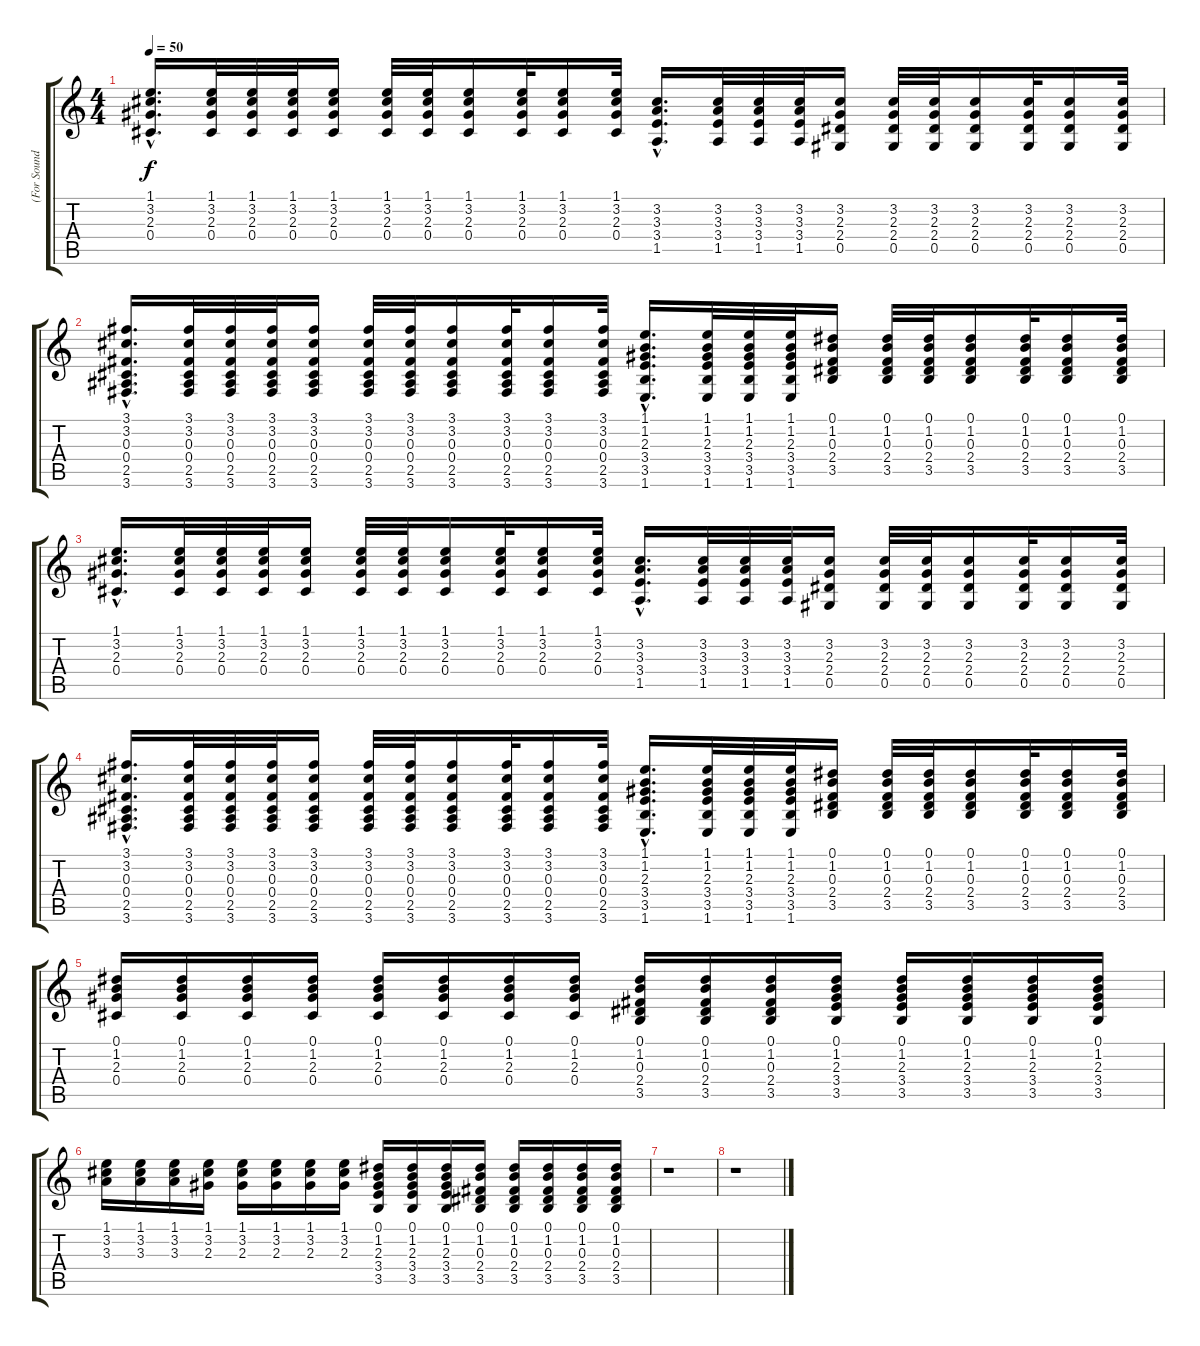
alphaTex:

\track ("(For Sound)" "(For Sound") {instrument acousticguitarnylon}
\staff {score tabs}
\tuning (Eb4 Bb3 Gb3 Db3 Ab2 Eb2) {hide}
\ts (4 4)
\tempo 50
\clef g2
\ks c
(1.1{hac} 3.2{hac} 2.3{hac} 0.4{hac}).16{d dy f} (1.1 3.2 2.3 0.4).32 (1.1 3.2 2.3 0.4).32 (1.1 3.2 2.3 0.4).32 (1.1 3.2 2.3 0.4).16 (1.1 3.2 2.3 0.4).32 (1.1 3.2 2.3 0.4).32 (1.1 3.2 2.3 0.4).16 (1.1 3.2 2.3 0.4).32 (1.1 3.2 2.3 0.4).16 (1.1 3.2 2.3 0.4).32 (3.2{hac} 3.3{hac} 3.4{hac} 1.5{hac}).16{d} (3.2 3.3 3.4 1.5).32 (3.2 3.3 3.4 1.5).32 (3.2 3.3 3.4 1.5).32 (3.2 2.3 2.4 0.5).16 (3.2 2.3 2.4 0.5).32 (3.2 2.3 2.4 0.5).32 (3.2 2.3 2.4 0.5).16 (3.2 2.3 2.4 0.5).32 (3.2 2.3 2.4 0.5).16 (3.2 2.3 2.4 0.5).32 |
(3.1{hac} 3.2{hac} 0.3{hac} 0.4{hac} 2.5{hac} 3.6{hac}).16{d} (3.1 3.2 0.3 0.4 2.5 3.6).32 (3.1 3.2 0.3 0.4 2.5 3.6).32 (3.1 3.2 0.3 0.4 2.5 3.6).32 (3.1 3.2 0.3 0.4 2.5 3.6).16 (3.1 3.2 0.3 0.4 2.5 3.6).32 (3.1 3.2 0.3 0.4 2.5 3.6).32 (3.1 3.2 0.3 0.4 2.5 3.6).16 (3.1 3.2 0.3 0.4 2.5 3.6).32 (3.1 3.2 0.3 0.4 2.5 3.6).16 (3.1 3.2 0.3 0.4 2.5 3.6).32 (1.1{hac} 1.2{hac} 2.3{hac} 3.4{hac} 3.5{hac} 1.6{hac}).16{d} (1.1 1.2 2.3 3.4 3.5 1.6).32 (1.1 1.2 2.3 3.4 3.5 1.6).32 (1.1 1.2 2.3 3.4 3.5 1.6).32 (0.1 1.2 0.3 2.4 3.5).16 (0.1 1.2 0.3 2.4 3.5).32 (0.1 1.2 0.3 2.4 3.5).32 (0.1 1.2 0.3 2.4 3.5).16 (0.1 1.2 0.3 2.4 3.5).32 (0.1 1.2 0.3 2.4 3.5).16 (0.1 1.2 0.3 2.4 3.5).32 |
(1.1{hac} 3.2{hac} 2.3{hac} 0.4{hac}).16{d} (1.1 3.2 2.3 0.4).32 (1.1 3.2 2.3 0.4).32 (1.1 3.2 2.3 0.4).32 (1.1 3.2 2.3 0.4).16 (1.1 3.2 2.3 0.4).32 (1.1 3.2 2.3 0.4).32 (1.1 3.2 2.3 0.4).16 (1.1 3.2 2.3 0.4).32 (1.1 3.2 2.3 0.4).16 (1.1 3.2 2.3 0.4).32 (3.2{hac} 3.3{hac} 3.4{hac} 1.5{hac}).16{d} (3.2 3.3 3.4 1.5).32 (3.2 3.3 3.4 1.5).32 (3.2 3.3 3.4 1.5).32 (3.2 2.3 2.4 0.5).16 (3.2 2.3 2.4 0.5).32 (3.2 2.3 2.4 0.5).32 (3.2 2.3 2.4 0.5).16 (3.2 2.3 2.4 0.5).32 (3.2 2.3 2.4 0.5).16 (3.2 2.3 2.4 0.5).32 |
(3.1{hac} 3.2{hac} 0.3{hac} 0.4{hac} 2.5{hac} 3.6{hac}).16{d} (3.1 3.2 0.3 0.4 2.5 3.6).32 (3.1 3.2 0.3 0.4 2.5 3.6).32 (3.1 3.2 0.3 0.4 2.5 3.6).32 (3.1 3.2 0.3 0.4 2.5 3.6).16 (3.1 3.2 0.3 0.4 2.5 3.6).32 (3.1 3.2 0.3 0.4 2.5 3.6).32 (3.1 3.2 0.3 0.4 2.5 3.6).16 (3.1 3.2 0.3 0.4 2.5 3.6).32 (3.1 3.2 0.3 0.4 2.5 3.6).16 (3.1 3.2 0.3 0.4 2.5 3.6).32 (1.1{hac} 1.2{hac} 2.3{hac} 3.4{hac} 3.5{hac} 1.6{hac}).16{d} (1.1 1.2 2.3 3.4 3.5 1.6).32 (1.1 1.2 2.3 3.4 3.5 1.6).32 (1.1 1.2 2.3 3.4 3.5 1.6).32 (0.1 1.2 0.3 2.4 3.5).16 (0.1 1.2 0.3 2.4 3.5).32 (0.1 1.2 0.3 2.4 3.5).32 (0.1 1.2 0.3 2.4 3.5).16 (0.1 1.2 0.3 2.4 3.5).32 (0.1 1.2 0.3 2.4 3.5).16 (0.1 1.2 0.3 2.4 3.5).32 |
(0.1 1.2 2.3 0.4).16 (0.1 1.2 2.3 0.4).16 (0.1 1.2 2.3 0.4).16 (0.1 1.2 2.3 0.4).16 (0.1 1.2 2.3 0.4).16 (0.1 1.2 2.3 0.4).16 (0.1 1.2 2.3 0.4).16 (0.1 1.2 2.3 0.4).16 (0.1 1.2 0.3 2.4 3.5).16 (0.1 1.2 0.3 2.4 3.5).16 (0.1 1.2 0.3 2.4 3.5).16 (0.1 1.2 2.3 3.4 3.5).16 (0.1 1.2 2.3 3.4 3.5).16 (0.1 1.2 2.3 3.4 3.5).16 (0.1 1.2 2.3 3.4 3.5).16 (0.1 1.2 2.3 3.4 3.5).16 |
(1.1 3.2 3.3).16 (1.1 3.2 3.3).16 (1.1 3.2 3.3).16 (1.1 3.2 2.3).16 (1.1 3.2 2.3).16 (1.1 3.2 2.3).16 (1.1 3.2 2.3).16 (1.1 3.2 2.3).16 (0.1 1.2 2.3 3.4 3.5).16 (0.1 1.2 2.3 3.4 3.5).16 (0.1 1.2 2.3 3.4 3.5).16 (0.1 1.2 0.3 2.4 3.5).16 (0.1 1.2 0.3 2.4 3.5).16 (0.1 1.2 0.3 2.4 3.5).16 (0.1 1.2 0.3 2.4 3.5).16 (0.1 1.2 0.3 2.4 3.5).16 |
r.1 |
r.1
